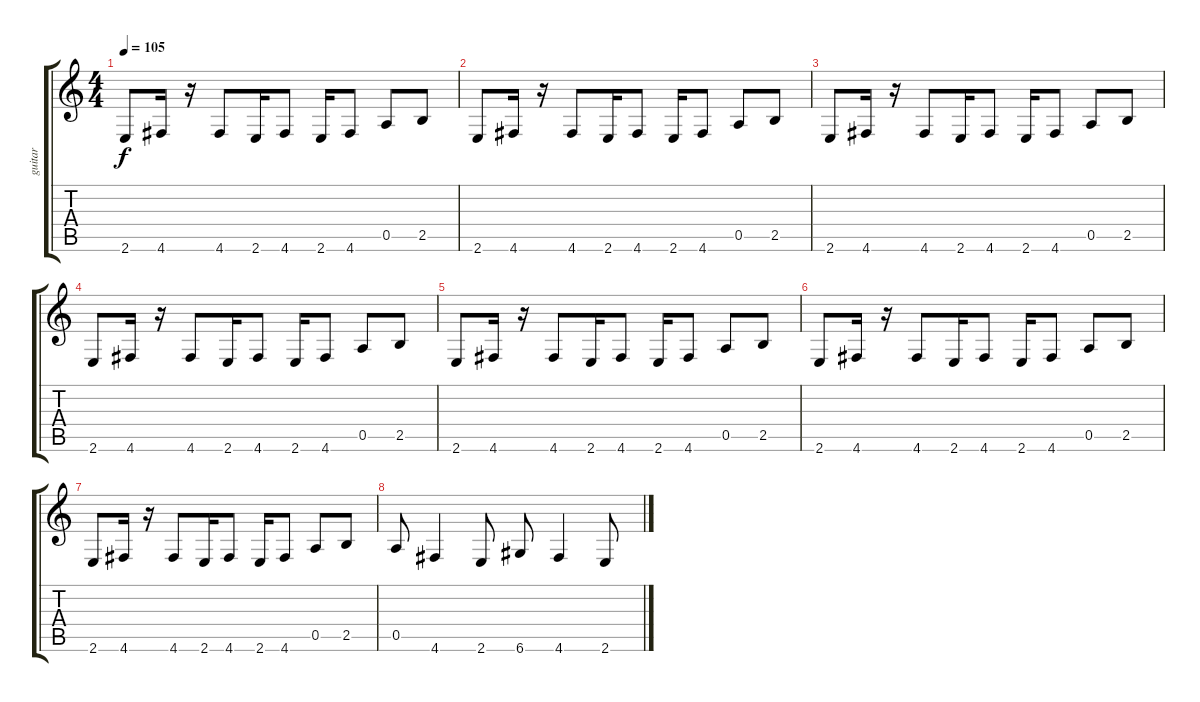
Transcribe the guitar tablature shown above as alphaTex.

\track ("guitar" "guitar") {instrument overdrivenguitar}
\staff {score tabs}
\tuning (E4 B3 G3 D3 A2 D2) {hide}
\ts (4 4)
\tempo 105
\clef g2
\ks c
2.6.8{dy f} 4.6.16 r.16 4.6.8 2.6.16 4.6.8 2.6.16 4.6.8 0.5.8 2.5.8 |
2.6.8 4.6.16 r.16 4.6.8 2.6.16 4.6.8 2.6.16 4.6.8 0.5.8 2.5.8 |
2.6.8 4.6.16 r.16 4.6.8 2.6.16 4.6.8 2.6.16 4.6.8 0.5.8 2.5.8 |
2.6.8 4.6.16 r.16 4.6.8 2.6.16 4.6.8 2.6.16 4.6.8 0.5.8 2.5.8 |
2.6.8 4.6.16 r.16 4.6.8 2.6.16 4.6.8 2.6.16 4.6.8 0.5.8 2.5.8 |
2.6.8 4.6.16 r.16 4.6.8 2.6.16 4.6.8 2.6.16 4.6.8 0.5.8 2.5.8 |
2.6.8 4.6.16 r.16 4.6.8 2.6.16 4.6.8 2.6.16 4.6.8 0.5.8 2.5.8 |
0.5.8 4.6.4 2.6.8 6.6.8 4.6.4 2.6.8
